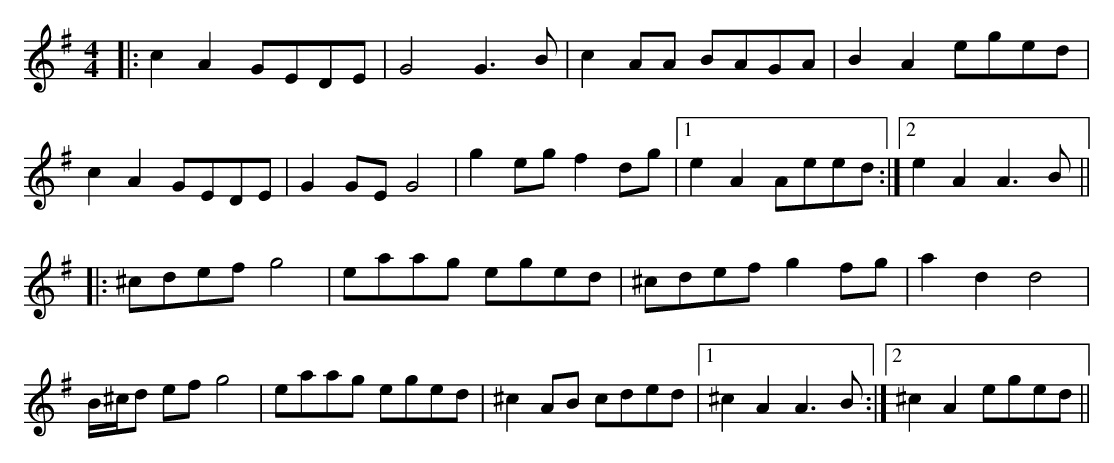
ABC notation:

X:1
M:4/4
K:Ador
|:c2 A2 GEDE|G4 G3B|c2 AA BAGA|B2 A2 eged|
c2 A2 GEDE|G2 GE G4|g2 eg f2 dg|1 e2 A2 Aeed:|2 e2 A2 A3B||
|:^cdef g4|eaag eged|^cdef g2 fg|a2 d2 d4|
B/^c/d ef g4|eaag eged|^c2 AB cded|1 ^c2 A2 A3B:|2 ^c2 A2 eged||
